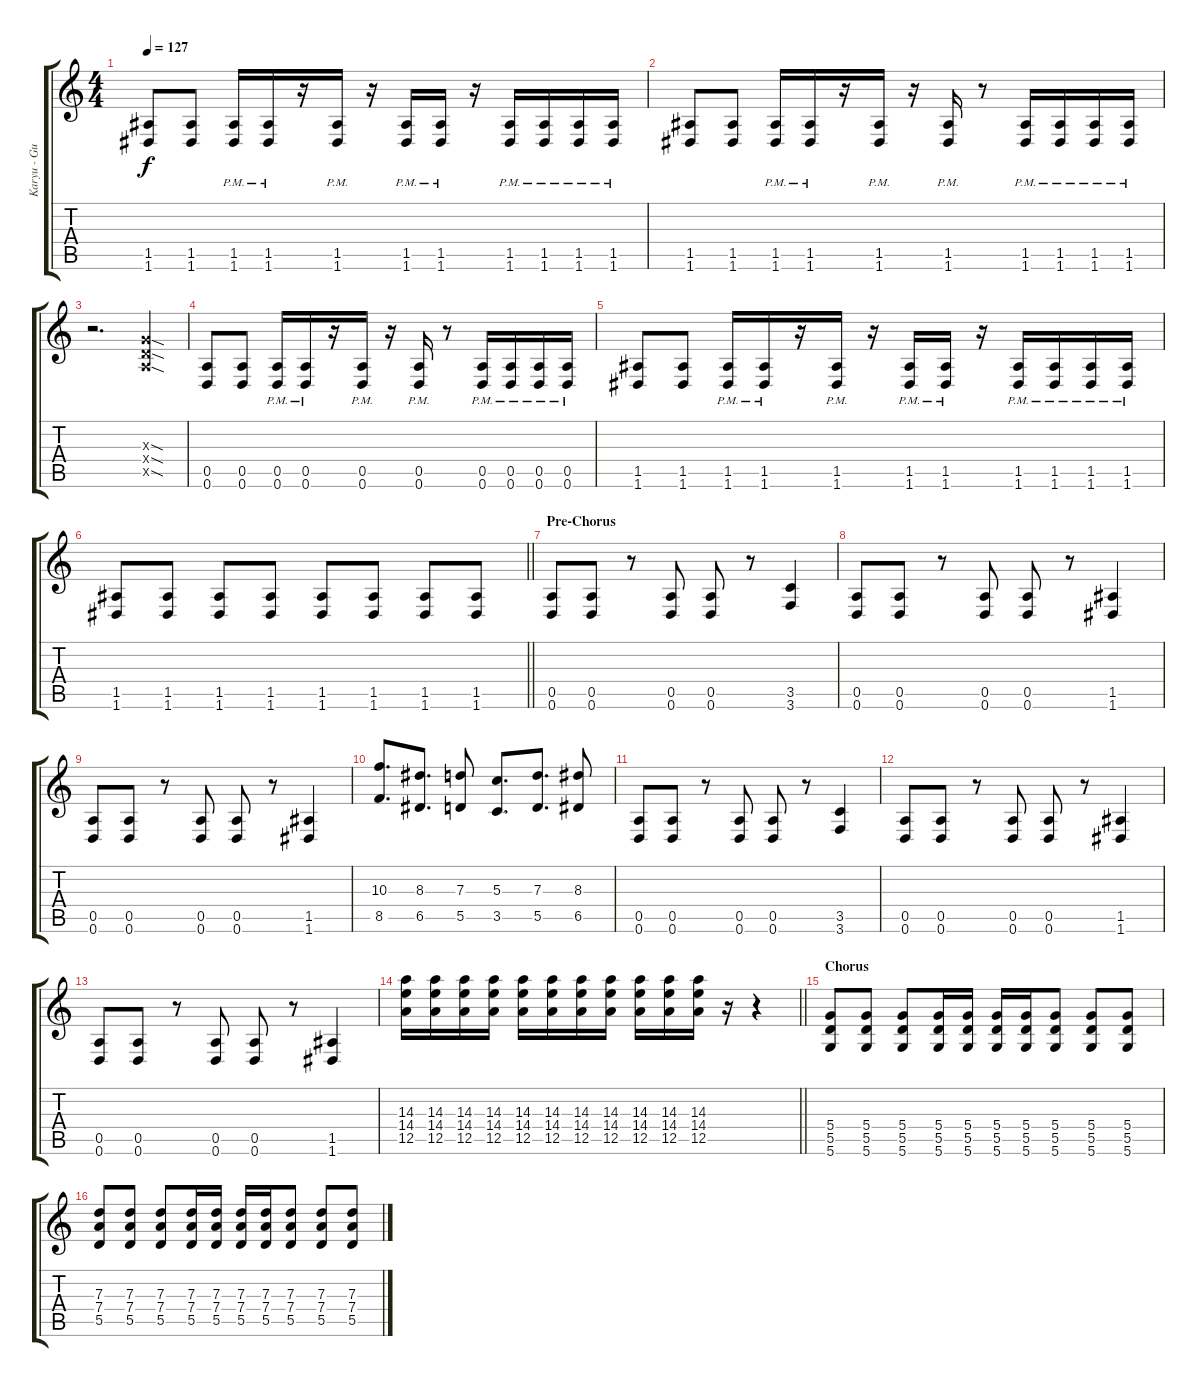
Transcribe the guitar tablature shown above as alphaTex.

\track ("Karyu - Guitar 2" "Karyu - Gu") {instrument distortionguitar}
\staff {score tabs}
\tuning (E4 B3 G3 D3 A2 D2) {hide}
\ts (4 4)
\tempo 127
\clef g2
\ks c
(1.5 1.6).8{dy f} (1.5 1.6).8 (1.5{pm} 1.6{pm}).16 (1.5{pm} 1.6{pm}).16 r.16 (1.5{pm} 1.6{pm}).16 r.16 (1.5{pm} 1.6{pm}).16 (1.5{pm} 1.6{pm}).16 r.16 (1.5{pm} 1.6{pm}).16 (1.5{pm} 1.6{pm}).16 (1.5{pm} 1.6{pm}).16 (1.5{pm} 1.6{pm}).16 |
(1.5 1.6).8 (1.5 1.6).8 (1.5{pm} 1.6{pm}).16 (1.5{pm} 1.6{pm}).16 r.16 (1.5{pm} 1.6{pm}).16 r.16 (1.5{pm} 1.6{pm}).16 r.8 (1.5{pm} 1.6{pm}).16 (1.5{pm} 1.6{pm}).16 (1.5{pm} 1.6{pm}).16 (1.5{pm} 1.6{pm}).16 |
r.2{d} (0.3{sod x} 0.4{sod x} 0.5{sod x}).4 |
(0.5 0.6).8 (0.5 0.6).8 (0.5{pm} 0.6{pm}).16 (0.5{pm} 0.6{pm}).16 r.16 (0.5{pm} 0.6{pm}).16 r.16 (0.5{pm} 0.6{pm}).16 r.8 (0.5{pm} 0.6{pm}).16 (0.5{pm} 0.6{pm}).16 (0.5{pm} 0.6{pm}).16 (0.5{pm} 0.6{pm}).16 |
(1.5 1.6).8 (1.5 1.6).8 (1.5{pm} 1.6{pm}).16 (1.5{pm} 1.6{pm}).16 r.16 (1.5{pm} 1.6{pm}).16 r.16 (1.5{pm} 1.6{pm}).16 (1.5{pm} 1.6{pm}).16 r.16 (1.5{pm} 1.6{pm}).16 (1.5{pm} 1.6{pm}).16 (1.5{pm} 1.6{pm}).16 (1.5{pm} 1.6{pm}).16 |
\barLineRight lightlight
(1.5 1.6).8 (1.5 1.6).8 (1.5 1.6).8 (1.5 1.6).8 (1.5 1.6).8 (1.5 1.6).8 (1.5 1.6).8 (1.5 1.6).8 |
\section ("" "Pre-Chorus")
(0.5 0.6).8 (0.5 0.6).8 r.8 (0.5 0.6).8 (0.5 0.6).8 r.8 (3.5 3.6).4 |
(0.5 0.6).8 (0.5 0.6).8 r.8 (0.5 0.6).8 (0.5 0.6).8 r.8 (1.5 1.6).4 |
(0.5 0.6).8 (0.5 0.6).8 r.8 (0.5 0.6).8 (0.5 0.6).8 r.8 (1.5 1.6).4 |
(10.3 8.5).8{d} (8.3 6.5).8{d} (7.3 5.5).8 (5.3 3.5).8{d} (7.3 5.5).8{d} (8.3 6.5).8 |
(0.5 0.6).8 (0.5 0.6).8 r.8 (0.5 0.6).8 (0.5 0.6).8 r.8 (3.5 3.6).4 |
(0.5 0.6).8 (0.5 0.6).8 r.8 (0.5 0.6).8 (0.5 0.6).8 r.8 (1.5 1.6).4 |
(0.5 0.6).8 (0.5 0.6).8 r.8 (0.5 0.6).8 (0.5 0.6).8 r.8 (1.5 1.6).4 |
\barLineRight lightlight
(14.3 14.4 12.5).16 (14.3 14.4 12.5).16 (14.3 14.4 12.5).16 (14.3 14.4 12.5).16 (14.3 14.4 12.5).16 (14.3 14.4 12.5).16 (14.3 14.4 12.5).16 (14.3 14.4 12.5).16 (14.3 14.4 12.5).16 (14.3 14.4 12.5).16 (14.3 14.4 12.5).16 r.16 r.4 |
\section ("" "Chorus")
(5.4 5.5 5.6).8 (5.4 5.5 5.6).8 (5.4 5.5 5.6).8 (5.4 5.5 5.6).16 (5.4 5.5 5.6).16 (5.4 5.5 5.6).16 (5.4 5.5 5.6).16 (5.4 5.5 5.6).8 (5.4 5.5 5.6).8 (5.4 5.5 5.6).8 |
(7.3 7.4 5.5).8 (7.3 7.4 5.5).8 (7.3 7.4 5.5).8 (7.3 7.4 5.5).16 (7.3 7.4 5.5).16 (7.3 7.4 5.5).16 (7.3 7.4 5.5).16 (7.3 7.4 5.5).8 (7.3 7.4 5.5).8 (7.3 7.4 5.5).8
